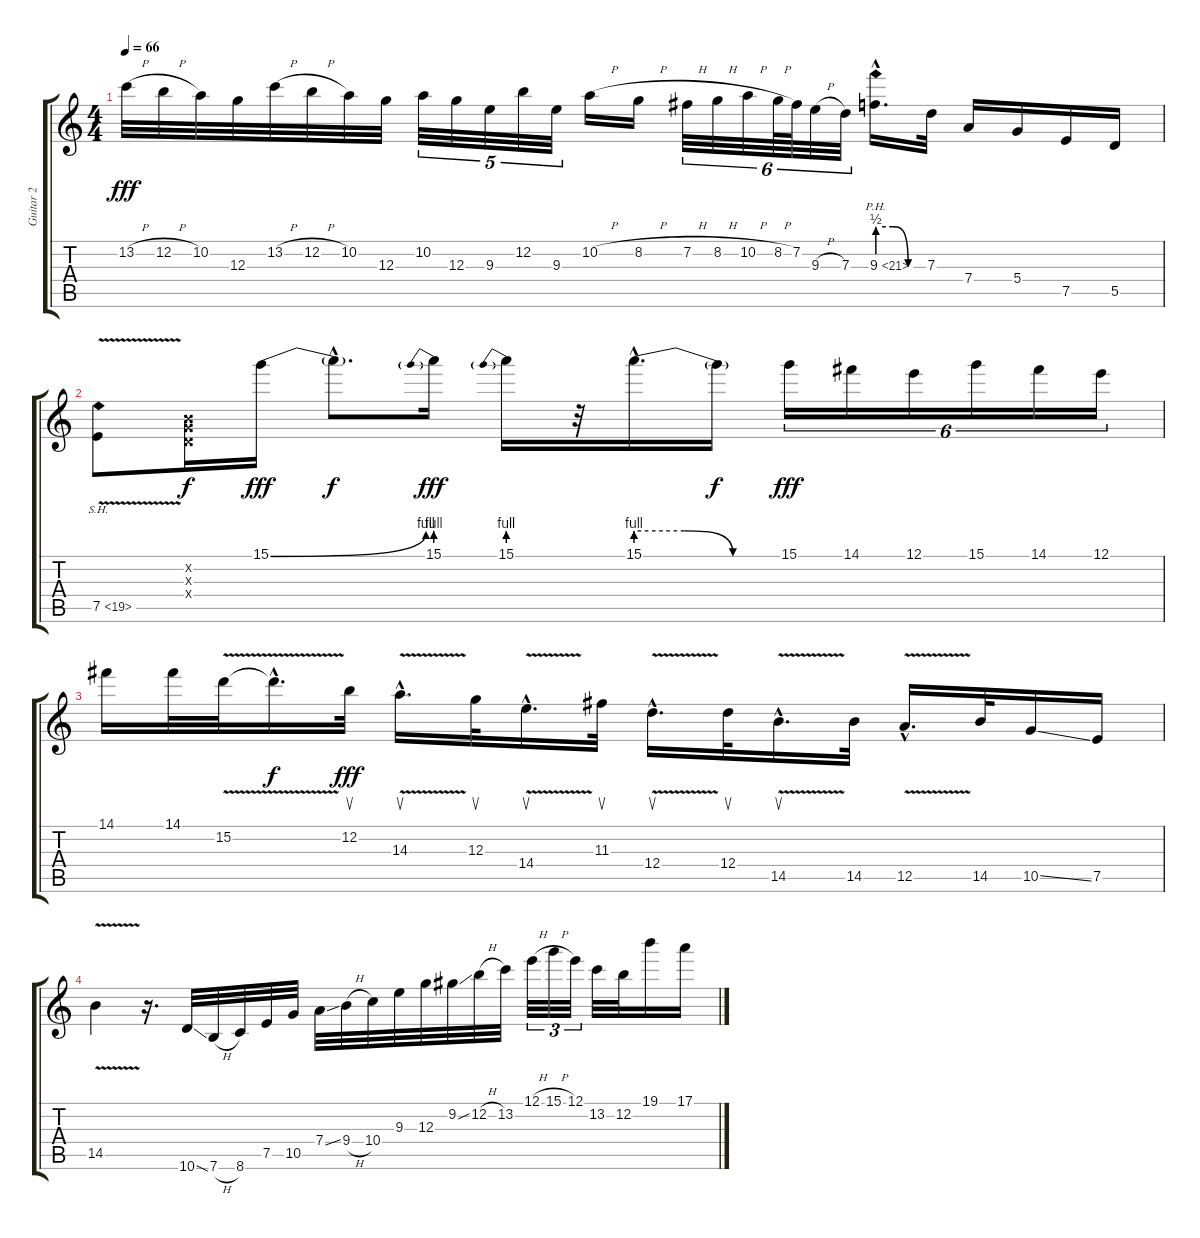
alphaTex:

\track ("Guitar 2" "Guitar 2") {instrument distortionguitar}
\staff {score tabs}
\tuning (E4 B3 G3 D3 A2 E2) {hide}
\ts (4 4)
\tempo 66
\clef g2
\ks c
13.2{h}.32{dy fff} 12.2{h}.32 10.2.32 12.3.32 13.2{h}.32 12.2{h}.32 10.2.32 12.3.32 10.2.32{tu (5 4)} 12.3.32{tu (5 4)} 9.3.32{tu (5 4)} 12.2.32{tu (5 4)} 9.3.32{tu (5 4)} 10.2{h}.16 8.2{h}.16 7.2{h}.32{tu (6 4)} 8.2{h}.32{tu (6 4)} 10.2{h}.32{tu (6 4)} 8.2{h}.64{tu (6 4)} 7.2.64{tu (6 4)} 9.3{h}.32{tu (6 4)} 7.3.32{tu (6 4)} 9.3{be (custom 0 2 20 2 40 0 60 0) ph 12 hac}.16{d} 7.3.32 7.4.16 5.4.16 7.5.16 5.5.16 |
7.5{sh 12 v}.8 (0.2{x} 0.3{x} 0.4{x}).16{dy f} 15.1{be (bend 0 0 60 4)}.16{dy fff} 15.1{hac t}.8{d dy f} 15.1{be (prebend 0 4 60 4)}.16{dy fff} 15.1{be (prebend 0 4 60 4)}.16 r.32 15.1{be (custom 0 4 20 4 40 0 60 0) hac}.16{d} 15.1{t}.16{dy f} 15.1.16{tu (6 4) dy fff} 14.1.16{tu (6 4)} 12.1.16{tu (6 4)} 15.1.16{tu (6 4)} 14.1.16{tu (6 4)} 12.1.16{tu (6 4)} |
14.1.16 14.1.32 15.2{v}.32 15.2{hac t}.16{d dy f} 12.2.32{su dy fff} 14.3{v hac}.16{d su} 12.3.32{su} 14.4{v hac}.16{d su} 11.3.32{su} 12.4{v hac}.16{d su} 12.4.32{su} 14.5{v hac}.16{d su} 14.5.32 12.5{v hac}.16{d} 14.5.32 10.5{ss}.16 7.5.16 |
14.5{v}.4 r.16{d} 10.6{ss}.32 7.6{h}.32 8.6.32 7.5.32 10.5.32 7.4{ss}.32 9.4{h}.32 10.4.32 9.3.32 12.3.32 9.2{ss}.32 12.2{h}.32 13.2.32 12.1{h}.32{tu (3 2)} 15.1{h}.32{tu (3 2)} 12.1.32{tu (3 2)} 13.2.32 12.2.32 19.1.16 17.1.16
